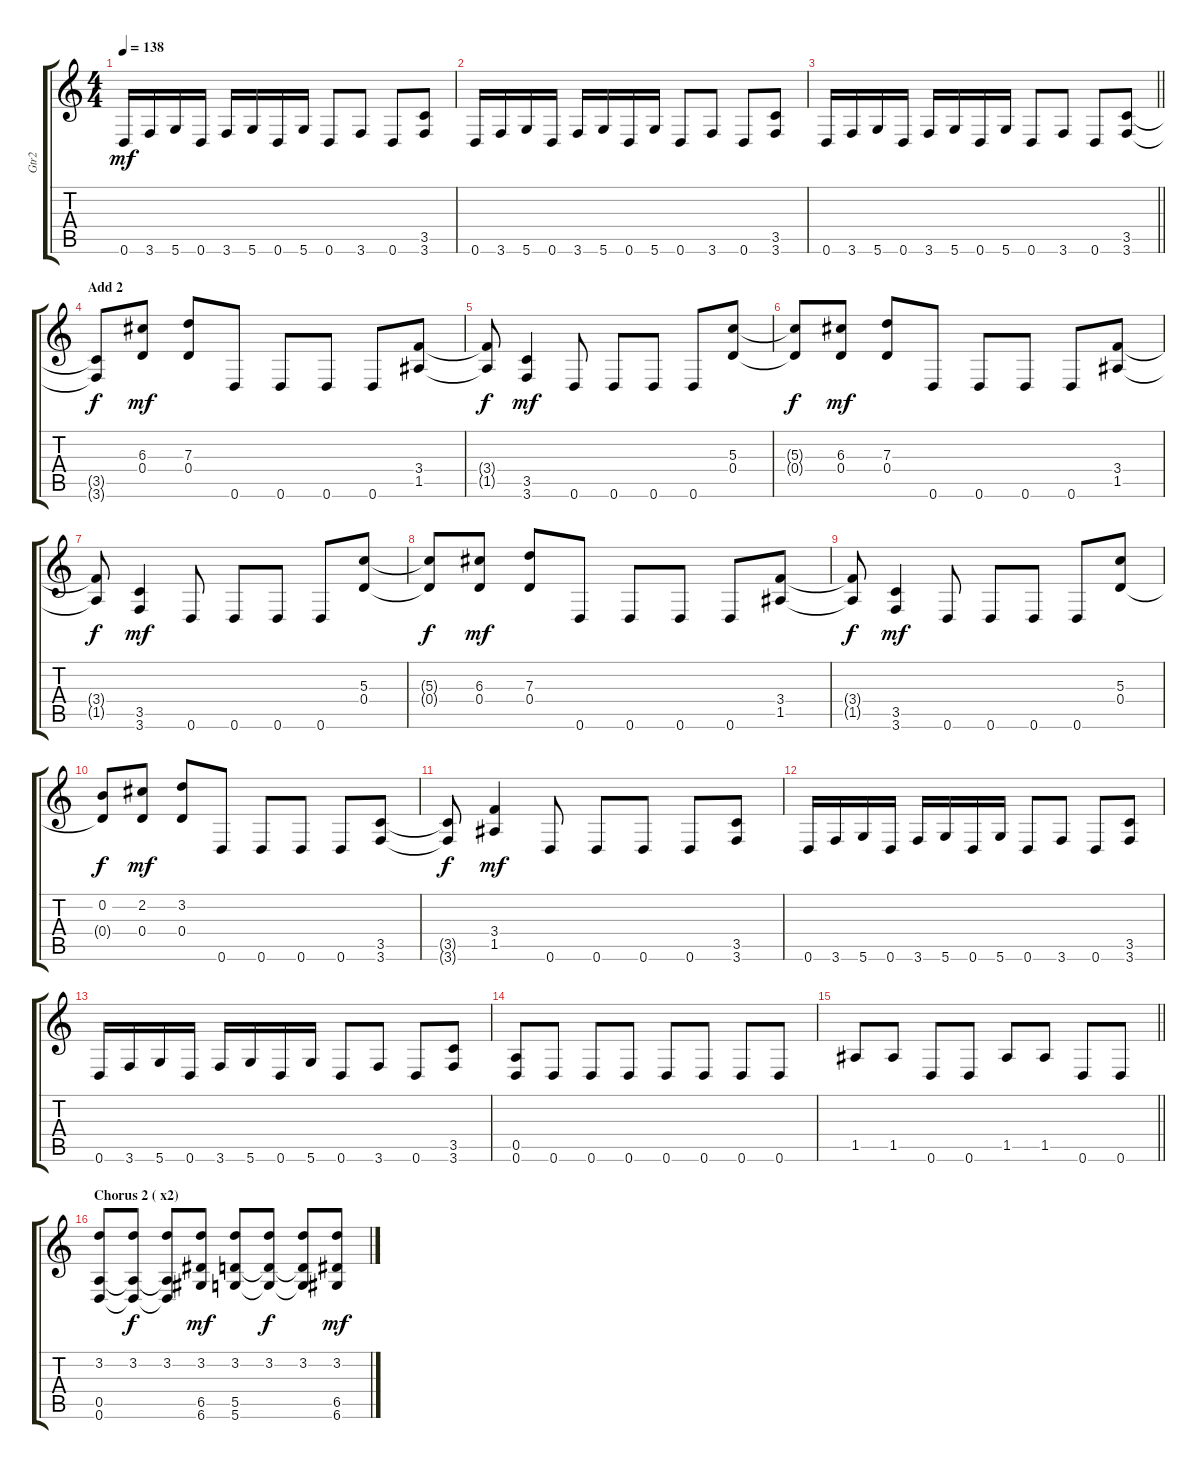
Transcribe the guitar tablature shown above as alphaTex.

\track ("Gtr2" "Gtr2") {instrument distortionguitar}
\staff {score tabs}
\tuning (E4 B3 G3 D3 A2 D2) {hide}
\ts (4 4)
\tempo 138
\clef g2
\ks c
0.6.16{dy mf} 3.6.16 5.6.16 0.6.16 3.6.16 5.6.16 0.6.16 5.6.16 0.6.8 3.6.8 0.6.8 (3.5 3.6).8 |
0.6.16 3.6.16 5.6.16 0.6.16 3.6.16 5.6.16 0.6.16 5.6.16 0.6.8 3.6.8 0.6.8 (3.5 3.6).8 |
\barLineRight lightlight
0.6.16 3.6.16 5.6.16 0.6.16 3.6.16 5.6.16 0.6.16 5.6.16 0.6.8 3.6.8 0.6.8 (3.5 3.6).8 |
\section ("" "Add 2")
(3.5{t} 3.6{t}).8{dy f} (6.3 0.4).8{dy mf} (7.3 0.4).8 0.6.8 0.6.8 0.6.8 0.6.8 (3.4 1.5).8 |
(3.4{t} 1.5{t}).8{dy f} (3.5 3.6).4{dy mf} 0.6.8 0.6.8 0.6.8 0.6.8 (5.3 0.4).8 |
(5.3{t} 0.4{t}).8{dy f} (6.3 0.4).8{dy mf} (7.3 0.4).8 0.6.8 0.6.8 0.6.8 0.6.8 (3.4 1.5).8 |
(3.4{t} 1.5{t}).8{dy f} (3.5 3.6).4{dy mf} 0.6.8 0.6.8 0.6.8 0.6.8 (5.3 0.4).8 |
(5.3{t} 0.4{t}).8{dy f} (6.3 0.4).8{dy mf} (7.3 0.4).8 0.6.8 0.6.8 0.6.8 0.6.8 (3.4 1.5).8 |
(3.4{t} 1.5{t}).8{dy f} (3.5 3.6).4{dy mf} 0.6.8 0.6.8 0.6.8 0.6.8 (5.3 0.4).8 |
(0.2 0.4{t}).8{dy f} (2.2 0.4).8{dy mf} (3.2 0.4).8 0.6.8 0.6.8 0.6.8 0.6.8 (3.5 3.6).8 |
(3.5{t} 3.6{t}).8{dy f} (3.4 1.5).4{dy mf} 0.6.8 0.6.8 0.6.8 0.6.8 (3.5 3.6).8 |
0.6.16 3.6.16 5.6.16 0.6.16 3.6.16 5.6.16 0.6.16 5.6.16 0.6.8 3.6.8 0.6.8 (3.5 3.6).8 |
0.6.16 3.6.16 5.6.16 0.6.16 3.6.16 5.6.16 0.6.16 5.6.16 0.6.8 3.6.8 0.6.8 (3.5 3.6).8 |
(0.5 0.6).8 0.6.8 0.6.8 0.6.8 0.6.8 0.6.8 0.6.8 0.6.8 |
\barLineRight lightlight
1.5.8 1.5.8 0.6.8 0.6.8 1.5.8 1.5.8 0.6.8 0.6.8 |
\section ("" "Chorus 2 ( x2)")
(3.2 0.5 0.6).8{volume 9} (3.2 0.5{t} 0.6{t}).8{dy f} (3.2 0.5{t} 0.6{t}).8 (3.2 6.5 6.6).8{dy mf} (3.2 5.5 5.6).8 (3.2 5.5{t} 5.6{t}).8{dy f} (3.2 5.5{t} 5.6{t}).8 (3.2 6.5 6.6).8{dy mf}
